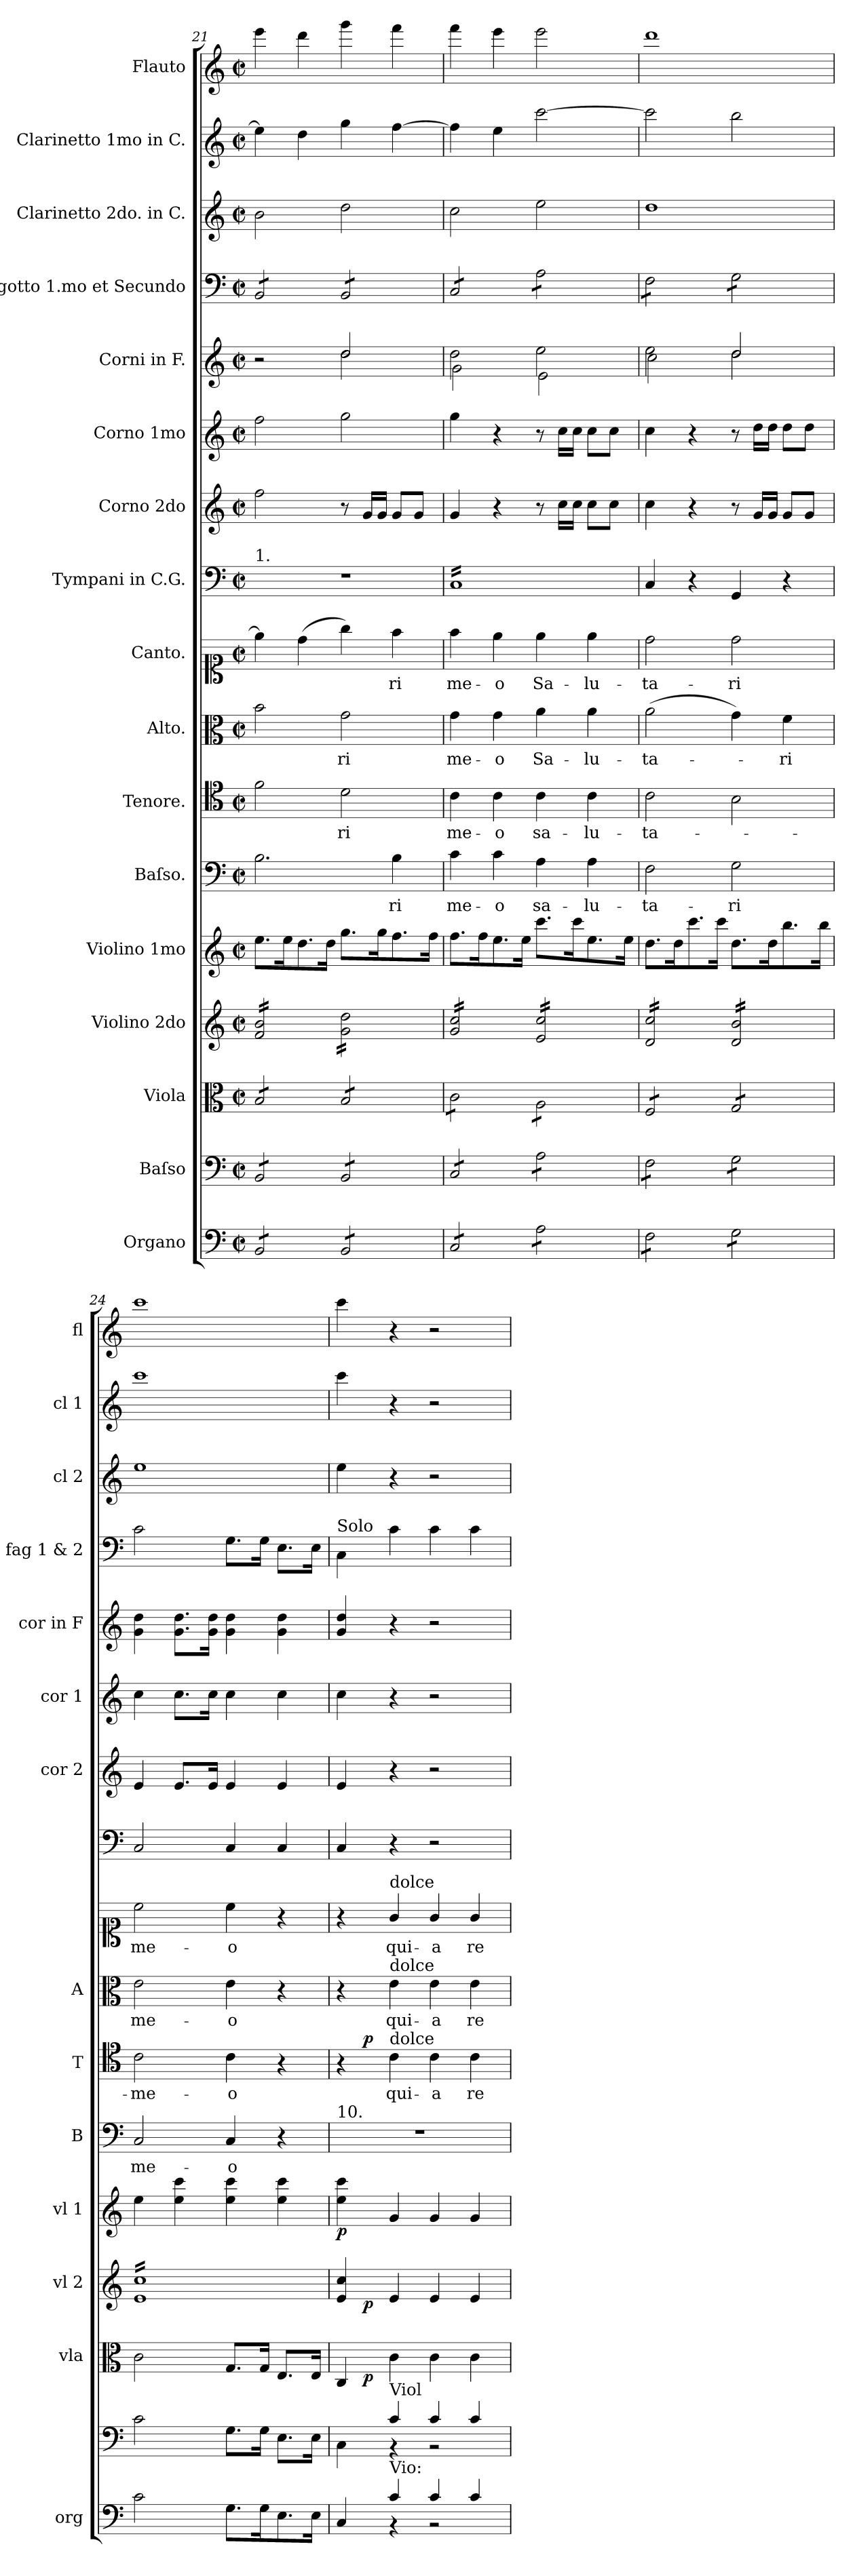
**kern	**kern	**kern	**dynam	**kern	**dynam	**kern	**dynam	**kern	**text	**kern	**text	**dynam	**kern	**text	**kern	**text	**kern	**kern	**kern	**kern	**kern	**kern	**kern	**kern
*part17	*part16	*part15	*part15	*part14	*part14	*part13	*part13	*part12	*part12	*part11	*part11	*part11	*part10	*part10	*part9	*part9	*part8	*part7	*part6	*part5	*part4	*part3	*part2	*part1
*staff17	*staff16	*staff15	*staff15	*staff14	*staff14	*staff13	*staff13	*staff12	*staff12	*staff11	*staff11	*staff11	*staff10	*staff10	*staff9	*staff9	*staff8	*staff7	*staff6	*staff5	*staff4	*staff3	*staff2	*staff1
*I"Organo	*I"Baſso	*I"Viola	*	*I"Violino 2do	*	*I"Violino 1mo	*	*I"Baſso.	*	*I"Tenore.	*	*	*I"Alto.	*	*I"Canto.	*	*I"Tympani in C.G.	*I"Corno 2do	*I"Corno 1mo	*I"Corni in F.	*I"Fagotto 1.mo et Secundo	*I"Clarinetto 2do. in C.	*I"Clarinetto 1mo in C.	*I"Flauto
*I'org	*	*I'vla	*	*I'vl 2	*	*I'vl 1	*	*I'B	*	*I'T	*	*	*I'A	*	*	*	*	*I'cor 2	*I'cor 1	*I'cor in F	*I'fag 1 & 2	*I'cl 2	*I'cl 1	*I'fl
*clefF4	*clefF4	*clefC3	*	*clefG2	*	*clefG2	*	*clefF4	*	*clefC4	*	*	*clefC3	*	*clefC1	*	*clefF4	*clefG2	*clefG2	*clefG2	*clefF4	*clefG2	*clefG2	*clefG2
*	*	*	*	*	*	*	*	*	*	*	*	*	*	*	*	*	*	*	*	*ITrd4c7	*	*	*	*
*k[]	*k[]	*k[]	*	*k[]	*	*k[]	*	*k[]	*	*k[]	*	*	*k[]	*	*k[]	*	*k[]	*k[]	*k[]	*k[b-]	*k[]	*k[]	*k[]	*k[]
*C:	*C:	*C:	*	*C:	*	*C:	*	*C:	*	*C:	*	*	*C:	*	*C:	*	*C:	*C:	*C:	*	*C:	*C:	*C:	*C:
*M2/2	*M2/2	*M2/2	*	*M2/2	*	*M2/2	*	*M2/2	*	*M2/2	*	*	*M2/2	*	*M2/2	*	*M2/2	*M2/2	*M2/2	*M2/2	*M2/2	*M2/2	*M2/2	*M2/2
*met(c|)	*met(c|)	*met(c|)	*	*met(c|)	*	*met(c|)	*	*met(c|)	*	*met(c|)	*	*	*met(c|)	*	*met(c|)	*	*met(c|)	*met(c|)	*met(c|)	*met(c|)	*met(c|)	*met(c|)	*met(c|)	*met(c|)
=21	=21	=21	=21	=21	=21	=21	=21	=21	=21	=21	=21	=21	=21	=21	=21	=21	=21	=21	=21	=21	=21	=21	=21	=21
*	*	*	*	*	*	*	*	*	*	*	*	*	*	*	*	*	*	*	*	*^	*	*	*	*
!	!	!	!	!	!	!	!	!	!	!	!	!	!	!	!	!	!LO:TX:a:t=1.	!	!	!	!	!	!	!	!
*tremolo	*	*	*	*	*	*	*	*	*	*	*	*	*	*	*	*	*	*	*	*	*	*	*	*	*
*	*tremolo	*	*	*	*	*	*	*	*	*	*	*	*	*	*	*	*	*	*	*	*	*	*	*	*
*	*	*tremolo	*	*	*	*	*	*	*	*	*	*	*	*	*	*	*	*	*	*	*	*	*	*	*
*	*	*	*	*tremolo	*	*	*	*	*	*	*	*	*	*	*	*	*	*	*	*	*	*	*	*	*
*	*	*	*	*	*	*	*	*	*	*	*	*	*	*	*	*	*	*	*	*	*	*tremolo	*	*	*
8BB/L	8BB/L	8B/L	.	16f/ 16b/LL	.	8.ee\L	.	2.B\	.	2f\	.	.	2b\	.	4ee\]	.	1r	2ff\	2ff\	2r	2ryy	8BB/L	2b\	4ee\]	4eee\
.	.	.	.	16f/ 16b/	.	.	.	.	.	.	.	.	.	.	.	.	.	.	.	.	.	.	.	.	.
8BB/	8BB/	8B/	.	16f/ 16b/	.	.	.	.	.	.	.	.	.	.	.	.	.	.	.	.	.	8BB/	.	.	.
.	.	.	.	16f/ 16b/	.	16ee\K	.	.	.	.	.	.	.	.	.	.	.	.	.	.	.	.	.	.	.
8BB/	8BB/	8B/	.	16f/ 16b/	.	8.dd\	.	.	.	.	.	.	.	.	(4dd\	.	.	.	.	.	.	8BB/	.	4dd\	4ddd\
.	.	.	.	16f/ 16b/	.	.	.	.	.	.	.	.	.	.	.	.	.	.	.	.	.	.	.	.	.
8BB/J	8BB/J	8B/J	.	16f/ 16b/	.	.	.	.	.	.	.	.	.	.	.	.	.	.	.	.	.	8BB/J	.	.	.
.	.	.	.	16f/ 16b/JJ	.	16dd\Jk	.	.	.	.	.	.	.	.	.	.	.	.	.	.	.	.	.	.	.
8BB/L	8BB/L	8B/L	.	16g\ 16dd\LL	.	8.gg\L	.	.	.	2d\	-ri	.	2g\	-ri	4gg\)	.	.	8r	2gg\	2g/	2g\	8BB/L	2dd\	4gg\	4ggg\
.	.	.	.	16g\ 16dd\	.	.	.	.	.	.	.	.	.	.	.	.	.	.	.	.	.	.	.	.	.
8BB/	8BB/	8B/	.	16g\ 16dd\	.	.	.	.	.	.	.	.	.	.	.	.	.	16g/LL	.	.	.	8BB/	.	.	.
.	.	.	.	16g\ 16dd\	.	16gg\K	.	.	.	.	.	.	.	.	.	.	.	16g/JJ	.	.	.	.	.	.	.
8BB/	8BB/	8B/	.	16g\ 16dd\	.	8.ff\	.	4B\	-ri	.	.	.	.	.	4ff\	-ri	.	8g/L	.	.	.	8BB/	.	[4ff\	4fff\
.	.	.	.	16g\ 16dd\	.	.	.	.	.	.	.	.	.	.	.	.	.	.	.	.	.	.	.	.	.
8BB/J	8BB/J	8B/J	.	16g\ 16dd\	.	.	.	.	.	.	.	.	.	.	.	.	.	8g/J	.	.	.	8BB/J	.	.	.
.	.	.	.	16g\ 16dd\JJ	.	16ff\Jk	.	.	.	.	.	.	.	.	.	.	.	.	.	.	.	.	.	.	.
=22	=22	=22	=22	=22	=22	=22	=22	=22	=22	=22	=22	=22	=22	=22	=22	=22	=22	=22	=22	=22	=22	=22	=22	=22	=22
*	*	*	*	*	*	*	*	*	*	*	*	*	*	*	*	*	*tremolo	*	*	*	*	*	*	*	*
8C/L	8C/L	8c\L	.	16g/ 16cc/LL	.	8.ff\L	.	4c\	me-	4c\	me-	.	4g\	me-	4ff\	me-	16C/LL	4g/	4gg\	2g\	2c\	8C/L	2cc\	4ff\]	4fff\
.	.	.	.	16g/ 16cc/	.	.	.	.	.	.	.	.	.	.	.	.	16C/	.	.	.	.	.	.	.	.
8C/	8C/	8c\	.	16g/ 16cc/	.	.	.	.	.	.	.	.	.	.	.	.	16C/	.	.	.	.	8C/	.	.	.
.	.	.	.	16g/ 16cc/	.	16ff\K	.	.	.	.	.	.	.	.	.	.	16C/	.	.	.	.	.	.	.	.
8C/	8C/	8c\	.	16g/ 16cc/	.	8.ee\	.	4c\	-o	4c\	-o	.	4g\	-o	4ee\	-o	16C/	4r	4r	.	.	8C/	.	4ee\	4eee\
.	.	.	.	16g/ 16cc/	.	.	.	.	.	.	.	.	.	.	.	.	16C/	.	.	.	.	.	.	.	.
8C/J	8C/J	8c\J	.	16g/ 16cc/	.	.	.	.	.	.	.	.	.	.	.	.	16C/	.	.	.	.	8C/J	.	.	.
.	.	.	.	16g/ 16cc/JJ	.	16ee\Jk	.	.	.	.	.	.	.	.	.	.	16C/	.	.	.	.	.	.	.	.
8A\L	8A\L	8A\L	.	16e/ 16cc/LL	.	8.ccc\L	.	4A\	sa-	4c\	sa-	.	4a\	Sa-	4ee\	Sa-	16C/	8r	8r	2a\	2A\	8A\L	2ee\	[2ccc\	2eee\
.	.	.	.	16e/ 16cc/	.	.	.	.	.	.	.	.	.	.	.	.	16C/	.	.	.	.	.	.	.	.
8A\	8A\	8A\	.	16e/ 16cc/	.	.	.	.	.	.	.	.	.	.	.	.	16C/	16cc\LL	16cc\LL	.	.	8A\	.	.	.
.	.	.	.	16e/ 16cc/	.	16ccc\K	.	.	.	.	.	.	.	.	.	.	16C/	16cc\JJ	16cc\JJ	.	.	.	.	.	.
8A\	8A\	8A\	.	16e/ 16cc/	.	8.ee\	.	4A\	-lu-	4c\	-lu-	.	4a\	-lu-	4ee\	-lu-	16C/	8cc\L	8cc\L	.	.	8A\	.	.	.
.	.	.	.	16e/ 16cc/	.	.	.	.	.	.	.	.	.	.	.	.	16C/	.	.	.	.	.	.	.	.
8A\J	8A\J	8A\J	.	16e/ 16cc/	.	.	.	.	.	.	.	.	.	.	.	.	16C/	8cc\J	8cc\J	.	.	8A\J	.	.	.
.	.	.	.	16e/ 16cc/JJ	.	16ee\Jk	.	.	.	.	.	.	.	.	.	.	16C/JJ	.	.	.	.	.	.	.	.
*	*	*	*	*	*	*	*	*	*	*	*	*	*	*	*	*	*Xtremolo	*	*	*	*	*	*	*	*
=23	=23	=23	=23	=23	=23	=23	=23	=23	=23	=23	=23	=23	=23	=23	=23	=23	=23	=23	=23	=23	=23	=23	=23	=23	=23
8F\L	8F\L	8F/L	.	16d/ 16cc/LL	.	8.dd\L	.	2F\	-ta-	2c\	-ta-	.	(2a\	-ta-	2dd\	-ta-	4C/	4cc\	4cc\	2a\	2f\	8F\L	1dd\	2ccc\]	1ddd\
.	.	.	.	16d/ 16cc/	.	.	.	.	.	.	.	.	.	.	.	.	.	.	.	.	.	.	.	.	.
8F\	8F\	8F/	.	16d/ 16cc/	.	.	.	.	.	.	.	.	.	.	.	.	.	.	.	.	.	8F\	.	.	.
.	.	.	.	16d/ 16cc/	.	16dd\K	.	.	.	.	.	.	.	.	.	.	.	.	.	.	.	.	.	.	.
8F\	8F\	8F/	.	16d/ 16cc/	.	8.ccc\	.	.	.	.	.	.	.	.	.	.	4r	4r	4r	.	.	8F\	.	.	.
.	.	.	.	16d/ 16cc/	.	.	.	.	.	.	.	.	.	.	.	.	.	.	.	.	.	.	.	.	.
8F\J	8F\J	8F/J	.	16d/ 16cc/	.	.	.	.	.	.	.	.	.	.	.	.	.	.	.	.	.	8F\J	.	.	.
.	.	.	.	16d/ 16cc/JJ	.	16ccc\Jk	.	.	.	.	.	.	.	.	.	.	.	.	.	.	.	.	.	.	.
8G\L	8G\L	8G/L	.	16d/ 16b/LL	.	8.dd\L	.	2G\	-ri	2B\	.	.	4g\)	.	2dd\	-ri	4GG/	8r	8r	2g/	2g\	8G\L	.	2bb\	.
.	.	.	.	16d/ 16b/	.	.	.	.	.	.	.	.	.	.	.	.	.	.	.	.	.	.	.	.	.
8G\	8G\	8G/	.	16d/ 16b/	.	.	.	.	.	.	.	.	.	.	.	.	.	16g/LL	16dd\LL	.	.	8G\	.	.	.
.	.	.	.	16d/ 16b/	.	16dd\K	.	.	.	.	.	.	.	.	.	.	.	16g/JJ	16dd\JJ	.	.	.	.	.	.
8G\	8G\	8G/	.	16d/ 16b/	.	8.bb\	.	.	.	.	.	.	4f\	-ri	.	.	4r	8g/L	8dd\L	.	.	8G\	.	.	.
.	.	.	.	16d/ 16b/	.	.	.	.	.	.	.	.	.	.	.	.	.	.	.	.	.	.	.	.	.
8G\J	8G\J	8G/J	.	16d/ 16b/	.	.	.	.	.	.	.	.	.	.	.	.	.	8g/J	8dd\J	.	.	8G\J	.	.	.
*	*	*	*	*	*	*	*	*	*	*	*	*	*	*	*	*	*	*	*	*	*	*Xtremolo	*	*	*
*	*	*Xtremolo	*	*	*	*	*	*	*	*	*	*	*	*	*	*	*	*	*	*	*	*	*	*	*
*	*Xtremolo	*	*	*	*	*	*	*	*	*	*	*	*	*	*	*	*	*	*	*	*	*	*	*	*
*Xtremolo	*	*	*	*	*	*	*	*	*	*	*	*	*	*	*	*	*	*	*	*	*	*	*	*	*
.	.	.	.	16d/ 16b/JJ	.	16bb\Jk	.	.	.	.	.	.	.	.	.	.	.	.	.	.	.	.	.	.	.
*	*	*	*	*	*	*	*	*	*	*	*	*	*	*	*	*	*	*	*	*v	*v	*	*	*	*
=24	=24	=24	=24	=24	=24	=24	=24	=24	=24	=24	=24	=24	=24	=24	=24	=24	=24	=24	=24	=24	=24	=24	=24	=24
2c\	2c\	2c\	.	16e/ 16cc/LL	.	4ee\	.	2C/	me-	2c\	me-	.	2e\	me-	2cc\	me-	2C/	4e/	4cc\	4c\ 4g\	2c\	1ee\	1ccc\	1ccc\
.	.	.	.	16e/ 16cc/	.	.	.	.	.	.	.	.	.	.	.	.	.	.	.	.	.	.	.	.
.	.	.	.	16e/ 16cc/	.	.	.	.	.	.	.	.	.	.	.	.	.	.	.	.	.	.	.	.
.	.	.	.	16e/ 16cc/	.	.	.	.	.	.	.	.	.	.	.	.	.	.	.	.	.	.	.	.
.	.	.	.	16e/ 16cc/	.	4ee\ 4ccc\	.	.	.	.	.	.	.	.	.	.	.	8.e/L	8.cc\L	8.c\ 8.g\L	.	.	.	.
.	.	.	.	16e/ 16cc/	.	.	.	.	.	.	.	.	.	.	.	.	.	.	.	.	.	.	.	.
.	.	.	.	16e/ 16cc/	.	.	.	.	.	.	.	.	.	.	.	.	.	.	.	.	.	.	.	.
.	.	.	.	16e/ 16cc/	.	.	.	.	.	.	.	.	.	.	.	.	.	16e/Jk	16cc\Jk	16c\ 16g\Jk	.	.	.	.
8.G\L	8.G\L	8.G/L	.	16e/ 16cc/	.	4ee\ 4ccc\	.	4C/	-o	4c\	-o	.	4e\	-o	4cc\	-o	4C/	4e/	4cc\	4c\ 4g\	8.G\L	.	.	.
.	.	.	.	16e/ 16cc/	.	.	.	.	.	.	.	.	.	.	.	.	.	.	.	.	.	.	.	.
.	.	.	.	16e/ 16cc/	.	.	.	.	.	.	.	.	.	.	.	.	.	.	.	.	.	.	.	.
16G\K	16G\Jk	16G/Jk	.	16e/ 16cc/	.	.	.	.	.	.	.	.	.	.	.	.	.	.	.	.	16G\Jk	.	.	.
8.E\	8.E\L	8.E/L	.	16e/ 16cc/	.	4ee\ 4ccc\	.	4r	.	4r	.	.	4r	.	4r	.	4C/	4e/	4cc\	4c\ 4g\	8.E\L	.	.	.
.	.	.	.	16e/ 16cc/	.	.	.	.	.	.	.	.	.	.	.	.	.	.	.	.	.	.	.	.
.	.	.	.	16e/ 16cc/	.	.	.	.	.	.	.	.	.	.	.	.	.	.	.	.	.	.	.	.
16E\Jk	16E\Jk	16E/Jk	.	16e/ 16cc/JJ	.	.	.	.	.	.	.	.	.	.	.	.	.	.	.	.	16E\Jk	.	.	.
*	*	*	*	*Xtremolo	*	*	*	*	*	*	*	*	*	*	*	*	*	*	*	*	*	*	*	*
=25	=25	=25	=25	=25	=25	=25	=25	=25	=25	=25	=25	=25	=25	=25	=25	=25	=25	=25	=25	=25	=25	=25	=25	=25
*^	*^	*^	*	*^	*	*	*	*	*	*^	*	*	*	*	*	*	*	*	*	*	*	*	*	*
!	!	!	!	!	!	!	!	!	!	!	!	!	!	!	!	!	!	!	!	!	!	!	!	!	!	!LO:TX:a:t=Solo	!	!	!
!	!	!	!	!	!	!	!	!	!	!	!	!LO:TX:a:t=10.	!	!	!	!	!	!	!	!	!	!	!	!	!	!	!	!	!
4C/	4ryy	4C\	4ryy	4C/	8ryy	.	4e/ 4cc/	8ryy	.	4ee\ 4ccc\	p	1r	.	4r	8ryy	.	.	4r	.	4r	.	4C/	4e/	4cc\	4c/ 4g/	4C\	4ee\	4ccc\	4ccc\
!	!	!	!	!	!	!	!	!	!	!	!	!	!	!	!	!	!LO:DY:a	!	!	!	!	!	!	!	!	!	!	!	!
.	.	.	.	.	2..ryy	p	.	2..ryy	p	.	.	.	.	.	2..ryy	.	p	.	.	.	.	.	.	.	.	.	.	.	.
!	!	!	!	!	!	!	!	!	!	!	!	!	!	!	!	!	!	!	!	!LO:TX:a:t=dolce	!	!	!	!	!	!	!	!	!
!	!	!	!	!	!	!	!	!	!	!	!	!	!	!	!	!	!	!LO:TX:a:t=dolce	!	!	!	!	!	!	!	!	!	!	!
!	!	!	!	!	!	!	!	!	!	!	!	!	!	!LO:TX:a:t=dolce	!	!	!	!	!	!	!	!	!	!	!	!	!	!	!
!	!	!LO:TX:a:t=Viol	!	!	!	!	!	!	!	!	!	!	!	!	!	!	!	!	!	!	!	!	!	!	!	!	!	!	!
!LO:TX:a:t=Vio&colon;	!	!	!	!	!	!	!	!	!	!	!	!	!	!	!	!	!	!	!	!	!	!	!	!	!	!	!	!	!
4c!/	4r	4c!/	4r	4c\	.	.	4e/	.	.	4g/	.	.	.	4c\	.	qui-	.	4e\	qui-	4g/	qui-	4r	4r	4r	4r	4c\	4r	4r	4r
4c!/	2r	4c!/	2r	4c\	.	.	4e/	.	.	4g/	.	.	.	4c\	.	-a	.	4e\	-a	4g/	-a	2r	2r	2r	2r	4c\	2r	2r	2r
4c!/	.	4c!/	.	4c\	.	.	4e/	.	.	4g/	.	.	.	4c\	.	re-	.	4e\	re-	4g/	re-	.	.	.	.	4c\	.	.	.
*v	*v	*	*	*v	*v	*	*v	*v	*	*	*	*	*	*v	*v	*	*	*	*	*	*	*	*	*	*	*	*	*	*
*	*v	*v	*	*	*	*	*	*	*	*	*	*	*	*	*	*	*	*	*	*	*	*	*	*	*
=	=	=	=	=	=	=	=	=	=	=	=	=	=	=	=	=	=	=	=	=	=	=	=	=
*-	*-	*-	*-	*-	*-	*-	*-	*-	*-	*-	*-	*-	*-	*-	*-	*-	*-	*-	*-	*-	*-	*-	*-	*-
